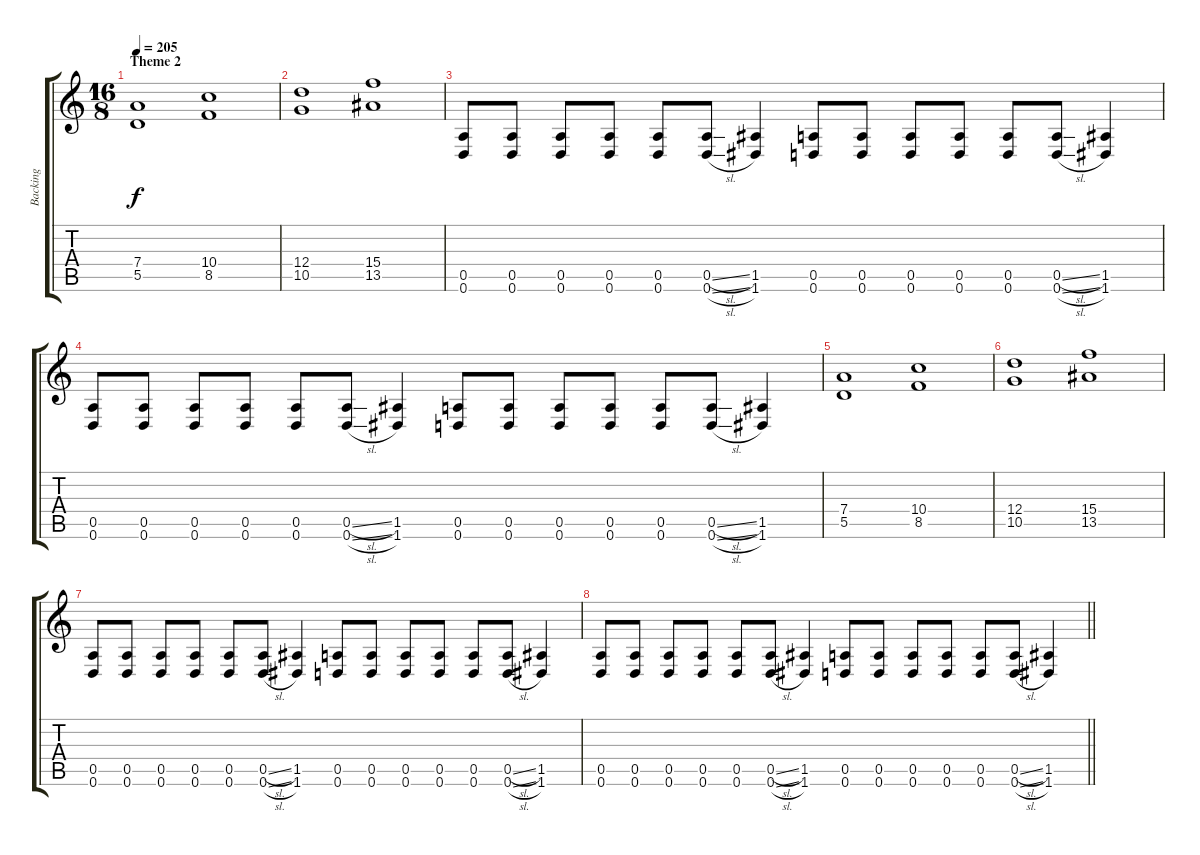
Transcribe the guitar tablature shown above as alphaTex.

\track ("Backing" "Backing") {instrument distortionguitar}
\staff {score tabs}
\tuning (E4 B3 G3 D3 A2 D2) {hide}
\ts (16 8)
\section ("" "Theme 2")
\tempo 205
\clef g2
\ks c
(7.4 5.5).1{dy f} (10.4 8.5).1 |
(12.4 10.5).1 (15.4 13.5).1 |
(0.5 0.6).8 (0.5 0.6).8 (0.5 0.6).8 (0.5 0.6).8 (0.5 0.6).8 (0.5{sl} 0.6{sl}).8 (1.5 1.6).4 (0.5 0.6).8 (0.5 0.6).8 (0.5 0.6).8 (0.5 0.6).8 (0.5 0.6).8 (0.5{sl} 0.6{sl}).8 (1.5 1.6).4 |
(0.5 0.6).8 (0.5 0.6).8 (0.5 0.6).8 (0.5 0.6).8 (0.5 0.6).8 (0.5{sl} 0.6{sl}).8 (1.5 1.6).4 (0.5 0.6).8 (0.5 0.6).8 (0.5 0.6).8 (0.5 0.6).8 (0.5 0.6).8 (0.5{sl} 0.6{sl}).8 (1.5 1.6).4 |
(7.4 5.5).1 (10.4 8.5).1 |
(12.4 10.5).1 (15.4 13.5).1 |
(0.5 0.6).8 (0.5 0.6).8 (0.5 0.6).8 (0.5 0.6).8 (0.5 0.6).8 (0.5{sl} 0.6{sl}).8 (1.5 1.6).4 (0.5 0.6).8 (0.5 0.6).8 (0.5 0.6).8 (0.5 0.6).8 (0.5 0.6).8 (0.5{sl} 0.6{sl}).8 (1.5 1.6).4 |
\barLineRight lightlight
(0.5 0.6).8 (0.5 0.6).8 (0.5 0.6).8 (0.5 0.6).8 (0.5 0.6).8 (0.5{sl} 0.6{sl}).8 (1.5 1.6).4 (0.5 0.6).8 (0.5 0.6).8 (0.5 0.6).8 (0.5 0.6).8 (0.5 0.6).8 (0.5{sl} 0.6{sl}).8 (1.5 1.6).4
